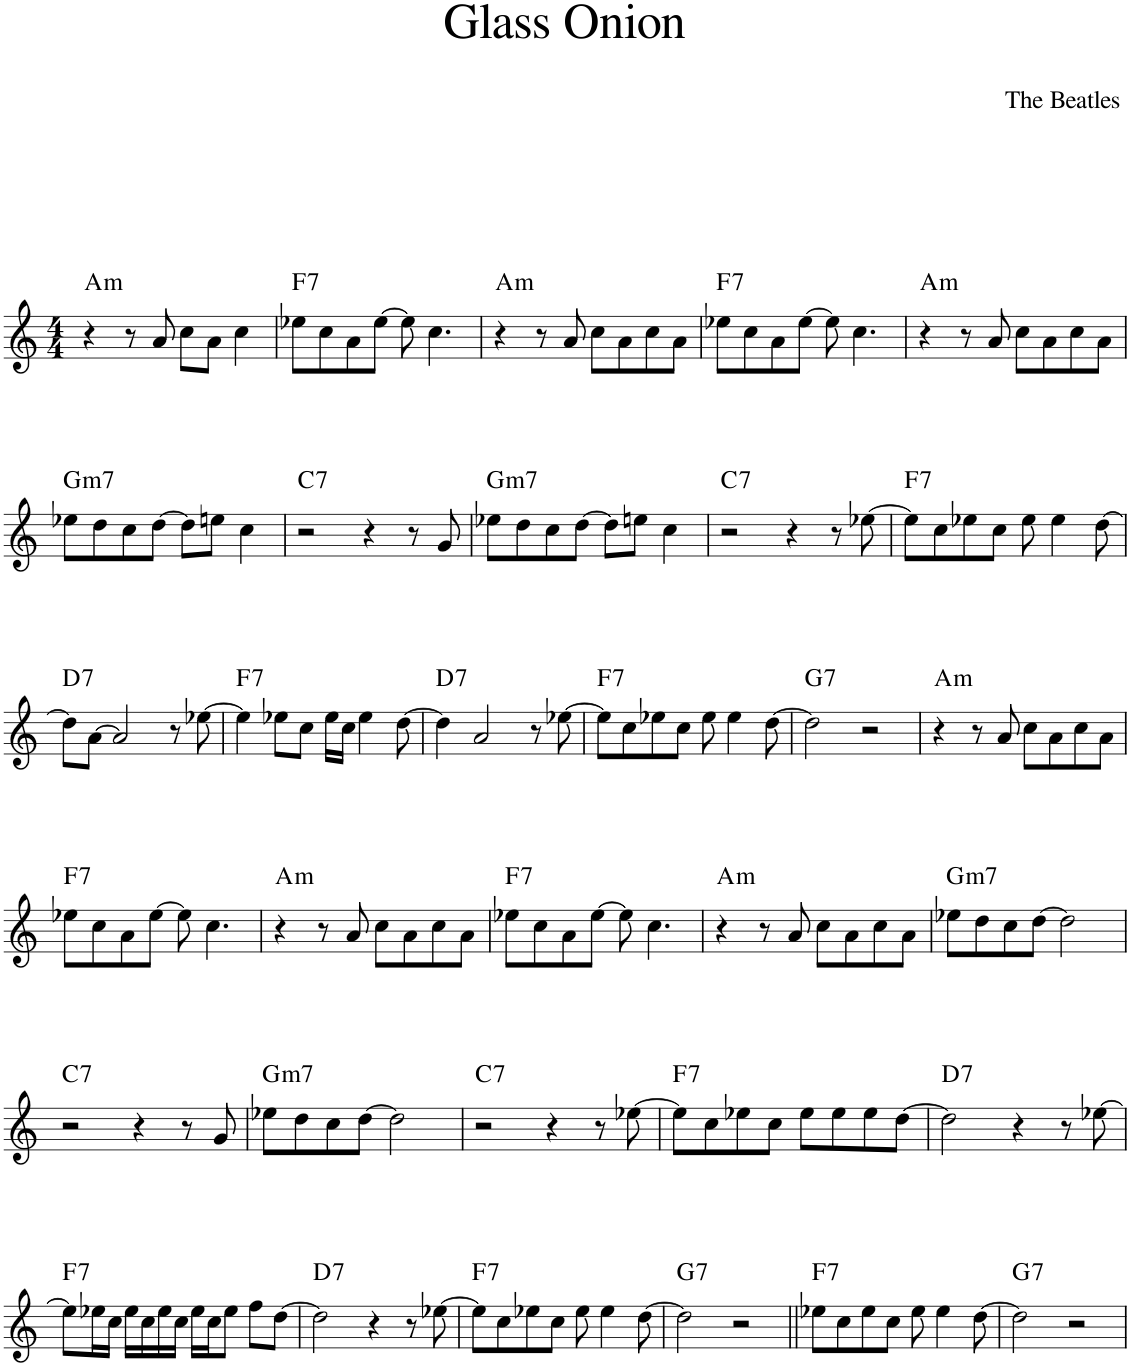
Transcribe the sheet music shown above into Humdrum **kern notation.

**kern	**harte
*part1	*part1
*staff1	*
*I"Piano	*
*I'Pno.	*
*clefG2	*
*k[]	*
*M4/4	*
=1	=1
!	!LO:H:kt=m
4r	A:min
8r	.
8a/	.
8cc\L	.
8a\J	.
4cc\	.
=2	=2
!	!LO:H:kt=7
8ee-X\L	F:7
8cc\	.
8a\	.
[8ee-\J	.
8ee-\]	.
4.cc\	.
=3	=3
!	!LO:H:kt=m
4r	A:min
8r	.
8a/	.
8cc\L	.
8a\	.
8cc\	.
8a\J	.
=4	=4
!	!LO:H:kt=7
8ee-X\L	F:7
8cc\	.
8a\	.
[8ee-\J	.
8ee-\]	.
4.cc\	.
=5	=5
!	!LO:H:kt=m
4r	A:min
8r	.
8a/	.
8cc\L	.
8a\	.
8cc\	.
8a\J	.
!!LO:LB:g=z
=6	=6
!	!LO:H:kt=m7
8ee-X\L	G:min7
8dd\	.
8cc\	.
[8dd\J	.
8dd\L]	.
8een\J	.
4cc\	.
=7	=7
!	!LO:H:kt=7
2r	C:7
4r	.
8r	.
8g/	.
=8	=8
!	!LO:H:kt=m7
8ee-X\L	G:min7
8dd\	.
8cc\	.
[8dd\J	.
8dd\L]	.
8een\J	.
4cc\	.
=9	=9
!	!LO:H:kt=7
2r	C:7
4r	.
8r	.
[8ee-X\	.
=10	=10
!	!LO:H:kt=7
8ee-\L]	F:7
8cc\	.
8ee-X\	.
8cc\J	.
8ee-\	.
4ee-\	.
[8dd\	.
!!LO:LB:g=z
=11	=11
!	!LO:H:kt=7
8dd\L]	D:7
[8a\J	.
2a/]	.
8r	.
[8ee-X\	.
=12	=12
!	!LO:H:kt=7
4ee-\]	F:7
8ee-X\L	.
8cc\J	.
16ee-\LL	.
16cc\JJ	.
4ee-\	.
[8dd\	.
=13	=13
!	!LO:H:kt=7
4dd\]	D:7
2a/	.
8r	.
[8ee-X\	.
=14	=14
!	!LO:H:kt=7
8ee-\L]	F:7
8cc\	.
8ee-X\	.
8cc\J	.
8ee-\	.
4ee-\	.
[8dd\	.
=15	=15
!	!LO:H:kt=7
2dd\]	G:7
2r	.
=16	=16
!	!LO:H:kt=m
4r	A:min
8r	.
8a/	.
8cc\L	.
8a\	.
8cc\	.
8a\J	.
!!LO:LB:g=z
=17	=17
!	!LO:H:kt=7
8ee-X\L	F:7
8cc\	.
8a\	.
[8ee-\J	.
8ee-\]	.
4.cc\	.
=18	=18
!	!LO:H:kt=m
4r	A:min
8r	.
8a/	.
8cc\L	.
8a\	.
8cc\	.
8a\J	.
=19	=19
!	!LO:H:kt=7
8ee-X\L	F:7
8cc\	.
8a\	.
[8ee-\J	.
8ee-\]	.
4.cc\	.
=20	=20
!	!LO:H:kt=m
4r	A:min
8r	.
8a/	.
8cc\L	.
8a\	.
8cc\	.
8a\J	.
=21	=21
!	!LO:H:kt=m7
8ee-X\L	G:min7
8dd\	.
8cc\	.
[8dd\J	.
2dd\]	.
!!LO:LB:g=z
=22	=22
!	!LO:H:kt=7
2r	C:7
4r	.
8r	.
8g/	.
=23	=23
!	!LO:H:kt=m7
8ee-X\L	G:min7
8dd\	.
8cc\	.
[8dd\J	.
2dd\]	.
=24	=24
!	!LO:H:kt=7
2r	C:7
4r	.
8r	.
[8ee-X\	.
=25	=25
!	!LO:H:kt=7
8ee-\L]	F:7
8cc\	.
8ee-X\	.
8cc\J	.
8ee-\L	.
8ee-\	.
8ee-\	.
[8dd\J	.
=26	=26
!	!LO:H:kt=7
2dd\]	D:7
4r	.
8r	.
[8ee-X\	.
!!LO:LB:g=z
=27	=27
!	!LO:H:kt=7
8ee-\L]	F:7
16ee-X\L	.
16cc\JJ	.
16ee-\LL	.
16cc\	.
16ee-\	.
16cc\JJ	.
16ee-\LL	.
16cc\J	.
8ee-\J	.
8ff\L	.
[8dd\J	.
=28	=28
!	!LO:H:kt=7
2dd\]	D:7
4r	.
8r	.
[8ee-X\	.
=29	=29
!	!LO:H:kt=7
8ee-\L]	F:7
8cc\	.
8ee-X\	.
8cc\J	.
8ee-\	.
4ee-\	.
[8dd\	.
=30	=30
!	!LO:H:kt=7
2dd\]	G:7
2r	.
=31||	=31||
!	!LO:H:kt=7
8ee-X\L	F:7
8cc\	.
8ee-\	.
8cc\J	.
8ee-\	.
4ee-\	.
[8dd\	.
=32	=32
!	!LO:H:kt=7
2dd\]	G:7
2r	.
=	=
*-	*-
